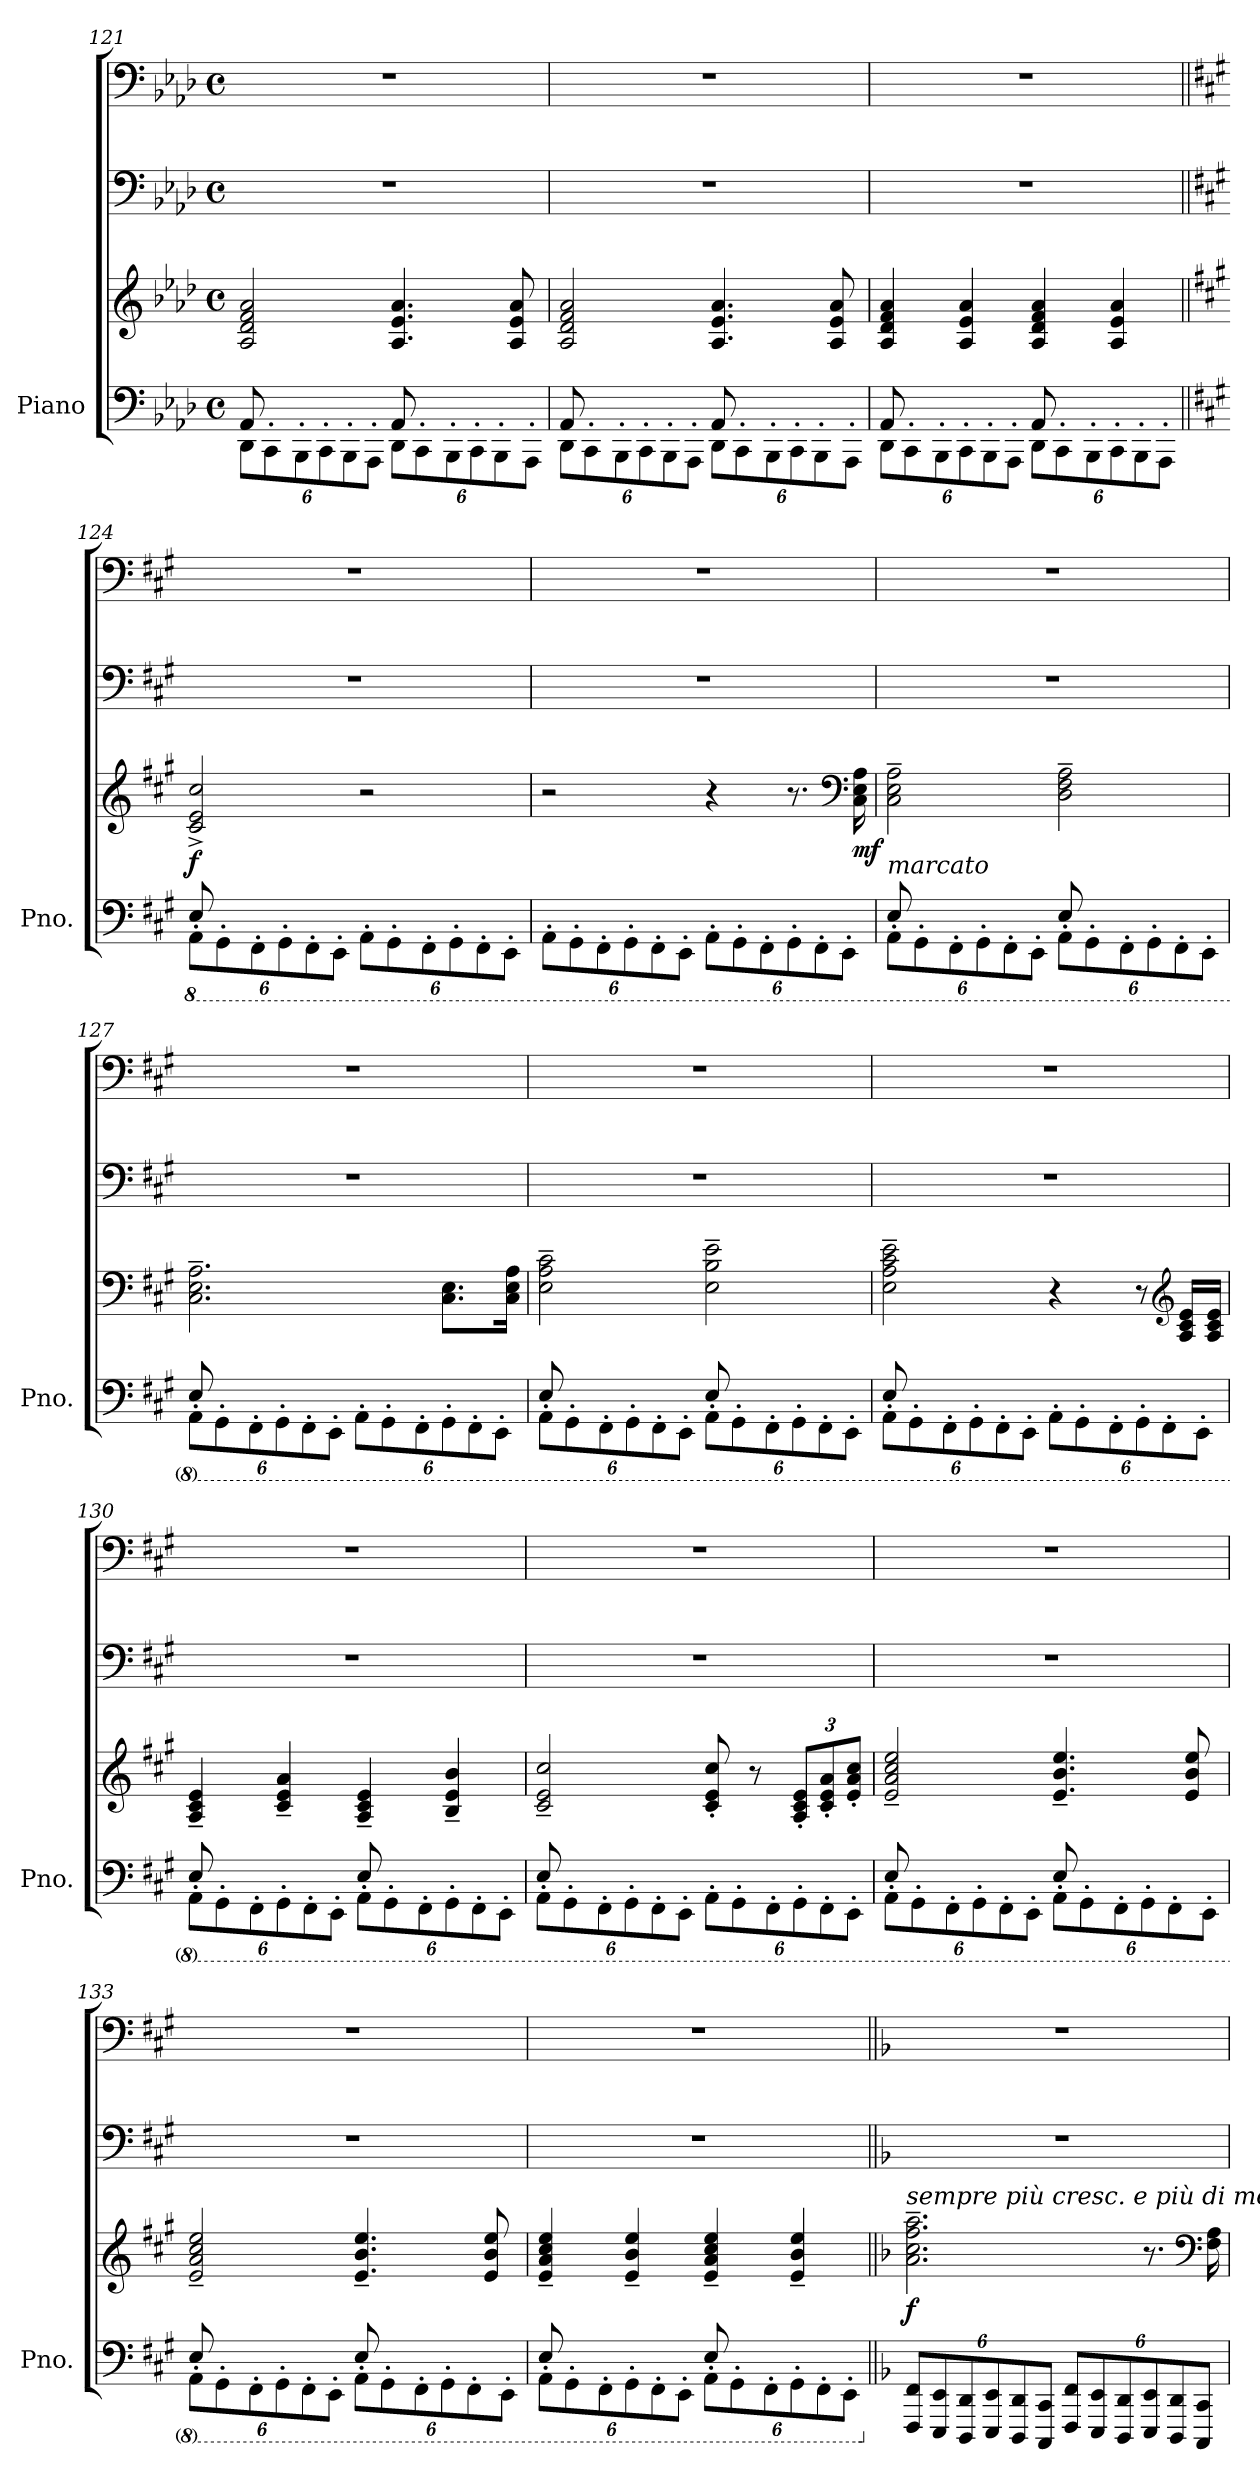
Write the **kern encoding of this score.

**kern	**kern	**kern	**kern	**dynam
*part1	*part1	*part1	*part1	*part1
*staff4	*staff3	*staff2	*staff1	*staff1/2/3/4
*I"Piano	*	*	*	*
*I'Pno.	*	*	*	*
*clefF4	*clefG2	*clefF4	*clefF4	*
*k[b-e-a-d-]	*k[b-e-a-d-]	*k[b-e-a-d-]	*k[b-e-a-d-]	*
*M4/4	*M4/4	*M4/4	*M4/4	*
*met(c)	*met(c)	*met(c)	*met(c)	*
*Xbrackettup	*	*	*	*
=121	=121	=121	=121	=121
*^	*	*	*	*
12DD-'\L	8AA-/	2A-/ 2d-/ 2f/ 2a-/	1r	1r	.
12CC'\	.	.	.	.	.
.	8ryy	.	.	.	.
12BBB-'\	.	.	.	.	.
12CC'\	4ryy	.	.	.	.
12BBB-'\	.	.	.	.	.
12AAA-'\J	.	.	.	.	.
12DD-'\L	8AA-/	4.A-/ 4.e-/ 4.a-/	.	.	.
12CC'\	.	.	.	.	.
.	8ryy	.	.	.	.
12BBB-'\	.	.	.	.	.
12CC'\	4ryy	.	.	.	.
12BBB-'\	.	.	.	.	.
.	.	8A-/ 8e-/ 8a-/	.	.	.
12AAA-'\J	.	.	.	.	.
=122	=122	=122	=122	=122	=122
12DD-'\L	8AA-/	2A-/ 2d-/ 2f/ 2a-/	1r	1r	.
12CC'\	.	.	.	.	.
.	8ryy	.	.	.	.
12BBB-'\	.	.	.	.	.
12CC'\	4ryy	.	.	.	.
12BBB-'\	.	.	.	.	.
12AAA-'\J	.	.	.	.	.
12DD-'\L	8AA-/	4.A-/ 4.e-/ 4.a-/	.	.	.
12CC'\	.	.	.	.	.
.	8ryy	.	.	.	.
12BBB-'\	.	.	.	.	.
12CC'\	4ryy	.	.	.	.
12BBB-'\	.	.	.	.	.
.	.	8A-/ 8e-/ 8a-/	.	.	.
12AAA-'\J	.	.	.	.	.
!!LO:LB:g=z
=123	=123	=123	=123	=123	=123
*	*	*	*	*MM120	*
12DD-'\L	8AA-/	4A-/ 4d-/ 4f/ 4a-/	1r	1r	.
12CC'\	.	.	.	.	.
.	8ryy	.	.	.	.
12BBB-'\	.	.	.	.	.
12CC'\	4ryy	4A-/ 4e-/ 4a-/	.	.	.
12BBB-'\	.	.	.	.	.
12AAA-'\J	.	.	.	.	.
12DD-'\L	8AA-/	4A-/ 4d-/ 4f/ 4a-/	.	.	.
12CC'\	.	.	.	.	.
.	8ryy	.	.	.	.
12BBB-'\	.	.	.	.	.
12CC'\	4ryy	4A-/ 4e-/ 4a-/	.	.	.
12BBB-'\	.	.	.	.	.
12AAA-'\J	.	.	.	.	.
=124||	=124||	=124||	=124||	=124||	=124||
*k[f#c#g#]	*	*k[f#c#g#]	*k[f#c#g#]	*k[f#c#g#]	*
*8ba	*	*	*	*	*
!	!	!	!	!	!LO:DY:b=3
12AAA'\L	8EE/	2c#/^ 2e/^ 2cc#/^	1r	1r	f
12GGG#'\	.	.	.	.	.
.	8ryy	.	.	.	.
12FFF#'\	.	.	.	.	.
12GGG#'\	4ryy	.	.	.	.
12FFF#'\	.	.	.	.	.
12EEE'\J	.	.	.	.	.
12AAA'\L	8ryy	2r	.	.	.
12GGG#'\	.	.	.	.	.
.	8ryy	.	.	.	.
12FFF#'\	.	.	.	.	.
12GGG#'\	4ryy	.	.	.	.
12FFF#'\	.	.	.	.	.
12EEE'\J	.	.	.	.	.
*v	*v	*	*	*	*
=125	=125	=125	=125	=125
12AAA'\L	2r	1r	1r	.
12GGG#'\	.	.	.	.
12FFF#'\	.	.	.	.
12GGG#'\	.	.	.	.
12FFF#'\	.	.	.	.
12EEE'\J	.	.	.	.
12AAA'\L	4r	.	.	.
12GGG#'\	.	.	.	.
12FFF#'\	.	.	.	.
12GGG#'\	8.r	.	.	.
12FFF#'\	.	.	.	.
12EEE'\J	.	.	.	.
*	*clefF4	*	*	*
!	!	!	!	!LO:DY:b=3
.	16C#\ 16E\ 16A\	.	.	mf
!!LO:LB:g=z
=126	=126	=126	=126	=126
*^	*	*	*	*
!LO:TX:a:i:t=marcato	!	!	!	!	!
12AAA'\L	8EE/	2C#\~ 2E\~ 2A\~	1r	1r	.
12GGG#'\	.	.	.	.	.
.	8ryy	.	.	.	.
12FFF#'\	.	.	.	.	.
12GGG#'\	4ryy	.	.	.	.
12FFF#'\	.	.	.	.	.
12EEE'\J	.	.	.	.	.
12AAA'\L	8EE/	2D\~ 2F#\~ 2A\~	.	.	.
12GGG#'\	.	.	.	.	.
.	8ryy	.	.	.	.
12FFF#'\	.	.	.	.	.
12GGG#'\	4ryy	.	.	.	.
12FFF#'\	.	.	.	.	.
12EEE'\J	.	.	.	.	.
=127	=127	=127	=127	=127	=127
12AAA'\L	8EE/	2.C#\~ 2.E\~ 2.A\~	1r	1r	.
12GGG#'\	.	.	.	.	.
.	8ryy	.	.	.	.
12FFF#'\	.	.	.	.	.
12GGG#'\	4ryy	.	.	.	.
12FFF#'\	.	.	.	.	.
12EEE'\J	.	.	.	.	.
12AAA'\L	8ryy	.	.	.	.
12GGG#'\	.	.	.	.	.
.	8ryy	.	.	.	.
12FFF#'\	.	.	.	.	.
12GGG#'\	4ryy	8.C#\ 8.E\L	.	.	.
12FFF#'\	.	.	.	.	.
12EEE'\J	.	.	.	.	.
.	.	16C#\ 16E\ 16A\Jk	.	.	.
=128	=128	=128	=128	=128	=128
12AAA'\L	8EE/	2E\~ 2A\~ 2c#\~	1r	1r	.
12GGG#'\	.	.	.	.	.
.	8ryy	.	.	.	.
12FFF#'\	.	.	.	.	.
12GGG#'\	4ryy	.	.	.	.
12FFF#'\	.	.	.	.	.
12EEE'\J	.	.	.	.	.
12AAA'\L	8EE/	2E\~ 2B\~ 2e\~	.	.	.
12GGG#'\	.	.	.	.	.
.	8ryy	.	.	.	.
12FFF#'\	.	.	.	.	.
12GGG#'\	4ryy	.	.	.	.
12FFF#'\	.	.	.	.	.
12EEE'\J	.	.	.	.	.
!!LO:PB:g=z
=129	=129	=129	=129	=129	=129
12AAA'\L	8EE/	2E\~ 2A\~ 2c#\~ 2e\~	1r	1r	.
12GGG#'\	.	.	.	.	.
.	8ryy	.	.	.	.
12FFF#'\	.	.	.	.	.
12GGG#'\	4ryy	.	.	.	.
12FFF#'\	.	.	.	.	.
12EEE'\J	.	.	.	.	.
12AAA'\L	8ryy	4r	.	.	.
12GGG#'\	.	.	.	.	.
.	8ryy	.	.	.	.
12FFF#'\	.	.	.	.	.
12GGG#'\	4ryy	8r	.	.	.
12FFF#'\	.	.	.	.	.
*	*	*clefG2	*	*	*
.	.	16A/ 16c#/ 16e/LL	.	.	.
12EEE'\J	.	.	.	.	.
.	.	16A/ 16c#/ 16e/JJ	.	.	.
=130	=130	=130	=130	=130	=130
12AAA'\L	8EE/	4A/~ 4c#/~ 4e/~	1r	1r	.
12GGG#'\	.	.	.	.	.
.	8ryy	.	.	.	.
12FFF#'\	.	.	.	.	.
12GGG#'\	4ryy	4c#/~ 4e/~ 4a/~	.	.	.
12FFF#'\	.	.	.	.	.
12EEE'\J	.	.	.	.	.
12AAA'\L	8EE/	4A/~ 4c#/~ 4e/~	.	.	.
12GGG#'\	.	.	.	.	.
.	8ryy	.	.	.	.
12FFF#'\	.	.	.	.	.
12GGG#'\	4ryy	4B/~ 4e/~ 4b/~	.	.	.
12FFF#'\	.	.	.	.	.
12EEE'\J	.	.	.	.	.
=131	=131	=131	=131	=131	=131
12AAA'\L	8EE/	2c#/~ 2e/~ 2cc#/~	1r	1r	.
12GGG#'\	.	.	.	.	.
.	8ryy	.	.	.	.
12FFF#'\	.	.	.	.	.
12GGG#'\	4ryy	.	.	.	.
12FFF#'\	.	.	.	.	.
12EEE'\J	.	.	.	.	.
12AAA'\L	8ryy	8c#/' 8e/' 8cc#/'	.	.	.
12GGG#'\	.	.	.	.	.
.	8ryy	8r	.	.	.
12FFF#'\	.	.	.	.	.
*	*	*Xbrackettup	*	*	*
12GGG#'\	4ryy	12A/' 12c#/' 12e/'L	.	.	.
12FFF#'\	.	12c#/' 12e/' 12a/'	.	.	.
12EEE'\J	.	12e/' 12a/' 12cc#/'J	.	.	.
!!LO:LB:g=z
=132	=132	=132	=132	=132	=132
12AAA'\L	8EE/	2e/~ 2a/~ 2cc#/~ 2ee/~	1r	1r	.
12GGG#'\	.	.	.	.	.
.	8ryy	.	.	.	.
12FFF#'\	.	.	.	.	.
12GGG#'\	4ryy	.	.	.	.
12FFF#'\	.	.	.	.	.
12EEE'\J	.	.	.	.	.
12AAA'\L	8EE/	4.e/~ 4.b/~ 4.ee/~	.	.	.
12GGG#'\	.	.	.	.	.
.	8ryy	.	.	.	.
12FFF#'\	.	.	.	.	.
12GGG#'\	4ryy	.	.	.	.
12FFF#'\	.	.	.	.	.
.	.	8e/ 8b/ 8ee/	.	.	.
12EEE'\J	.	.	.	.	.
=133	=133	=133	=133	=133	=133
12AAA'\L	8EE/	2e/~ 2a/~ 2cc#/~ 2ee/~	1r	1r	.
12GGG#'\	.	.	.	.	.
.	8ryy	.	.	.	.
12FFF#'\	.	.	.	.	.
12GGG#'\	4ryy	.	.	.	.
12FFF#'\	.	.	.	.	.
12EEE'\J	.	.	.	.	.
12AAA'\L	8EE/	4.e/~ 4.b/~ 4.ee/~	.	.	.
12GGG#'\	.	.	.	.	.
.	8ryy	.	.	.	.
12FFF#'\	.	.	.	.	.
12GGG#'\	4ryy	.	.	.	.
12FFF#'\	.	.	.	.	.
.	.	8e/ 8b/ 8ee/	.	.	.
12EEE'\J	.	.	.	.	.
=134	=134	=134	=134	=134	=134
12AAA'\L	8EE/	4e/~ 4a/~ 4cc#/~ 4ee/~	1r	1r	.
12GGG#'\	.	.	.	.	.
.	8ryy	.	.	.	.
12FFF#'\	.	.	.	.	.
12GGG#'\	4ryy	4e/~ 4b/~ 4ee/~	.	.	.
12FFF#'\	.	.	.	.	.
12EEE'\J	.	.	.	.	.
12AAA'\L	8EE/	4e/~ 4a/~ 4cc#/~ 4ee/~	.	.	.
12GGG#'\	.	.	.	.	.
.	8ryy	.	.	.	.
12FFF#'\	.	.	.	.	.
12GGG#'\	4ryy	4e/~ 4b/~ 4ee/~	.	.	.
12FFF#'\	.	.	.	.	.
12EEE'\J	.	.	.	.	.
*v	*v	*	*	*	*
!!LO:LB:g=z
=135||	=135||	=135||	=135||	=135||
*k[b-]	*k[b-]	*k[b-]	*k[b-]	*
*X8ba	*	*	*	*
!	!LO:TX:a:i:t=sempre più cresc. e più di moto	!	!	!
!	!	!	!	!LO:DY:b=3
12FFF/ 12FF/L	2.a\~ 2.cc\~ 2.ff\~ 2.aa\~	1r	1r	f
12EEE/ 12EE/	.	.	.	.
12DDD/ 12DD/	.	.	.	.
12EEE/ 12EE/	.	.	.	.
12DDD/ 12DD/	.	.	.	.
12CCC/ 12CC/J	.	.	.	.
12FFF/ 12FF/L	.	.	.	.
12EEE/ 12EE/	.	.	.	.
12DDD/ 12DD/	.	.	.	.
12EEE/ 12EE/	8.r	.	.	.
12DDD/ 12DD/	.	.	.	.
12CCC/ 12CC/J	.	.	.	.
*	*clefF4	*	*	*
.	16F\ 16A\	.	.	.
=	=	=	=	=
*-	*-	*-	*-	*-
